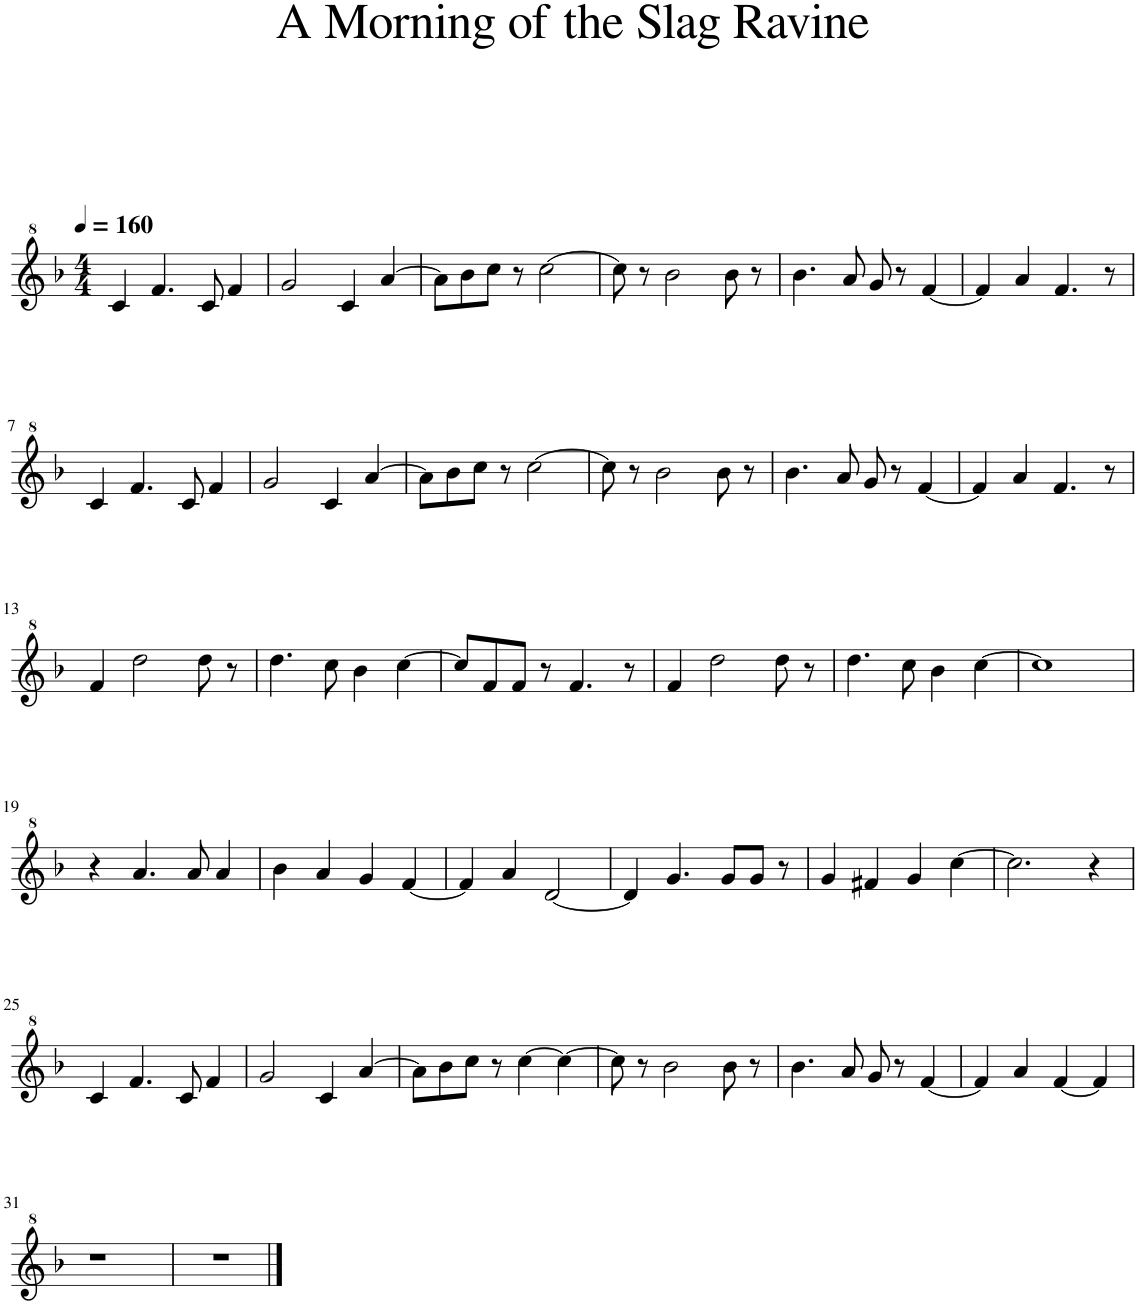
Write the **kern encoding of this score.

**kern
*part1
*staff1
*I"Recorder
*I'Rec.
*clefG^2
*k[b-]
*M4/4
*MM160
=1
4cc/
4.ff/
8cc/
4ff/
=2
2gg/
4cc/
[4aa/
=3
8aa\L]
8bb-\
8ccc\J
8r
[2ccc\
=4
8ccc\]
8r
2bb-\
8bb-\
8r
=5
4.bb-\
8aa/
8gg/
8r
[4ff/
=6
4ff/]
4aa/
4.ff/
8r
!!LO:LB:g=z
=7
4cc/
4.ff/
8cc/
4ff/
=8
2gg/
4cc/
[4aa/
=9
8aa\L]
8bb-\
8ccc\J
8r
[2ccc\
=10
8ccc\]
8r
2bb-\
8bb-\
8r
=11
4.bb-\
8aa/
8gg/
8r
[4ff/
=12
4ff/]
4aa/
4.ff/
8r
!!LO:LB:g=z
=13
4ff/
2ddd\
8ddd\
8r
=14
4.ddd\
8ccc\
4bb-\
[4ccc\
=15
8ccc/L]
8ff/
8ff/J
8r
4.ff/
8r
=16
4ff/
2ddd\
8ddd\
8r
=17
4.ddd\
8ccc\
4bb-\
[4ccc\
=18
1ccc]
!!LO:LB:g=z
=19
4r
4.aa/
8aa/
4aa/
=20
4bb-\
4aa/
4gg/
[4ff/
=21
4ff/]
4aa/
[2dd/
=22
4dd/]
4.gg/
8gg/L
8gg/J
8r
=23
4gg/
4ff#X/
4gg/
[4ccc\
=24
2.ccc\]
4r
!!LO:LB:g=z
=25
4cc/
4.ff/
8cc/
4ff/
=26
2gg/
4cc/
[4aa/
=27
8aa\L]
8bb-\
8ccc\J
8r
[4ccc\
4ccc\_
=28
8ccc\]
8r
2bb-\
8bb-\
8r
=29
4.bb-\
8aa/
8gg/
8r
[4ff/
=30
4ff/]
4aa/
[4ff/
4ff/]
!!LO:LB:g=z
=31
1r
=32
1r
==
*-
